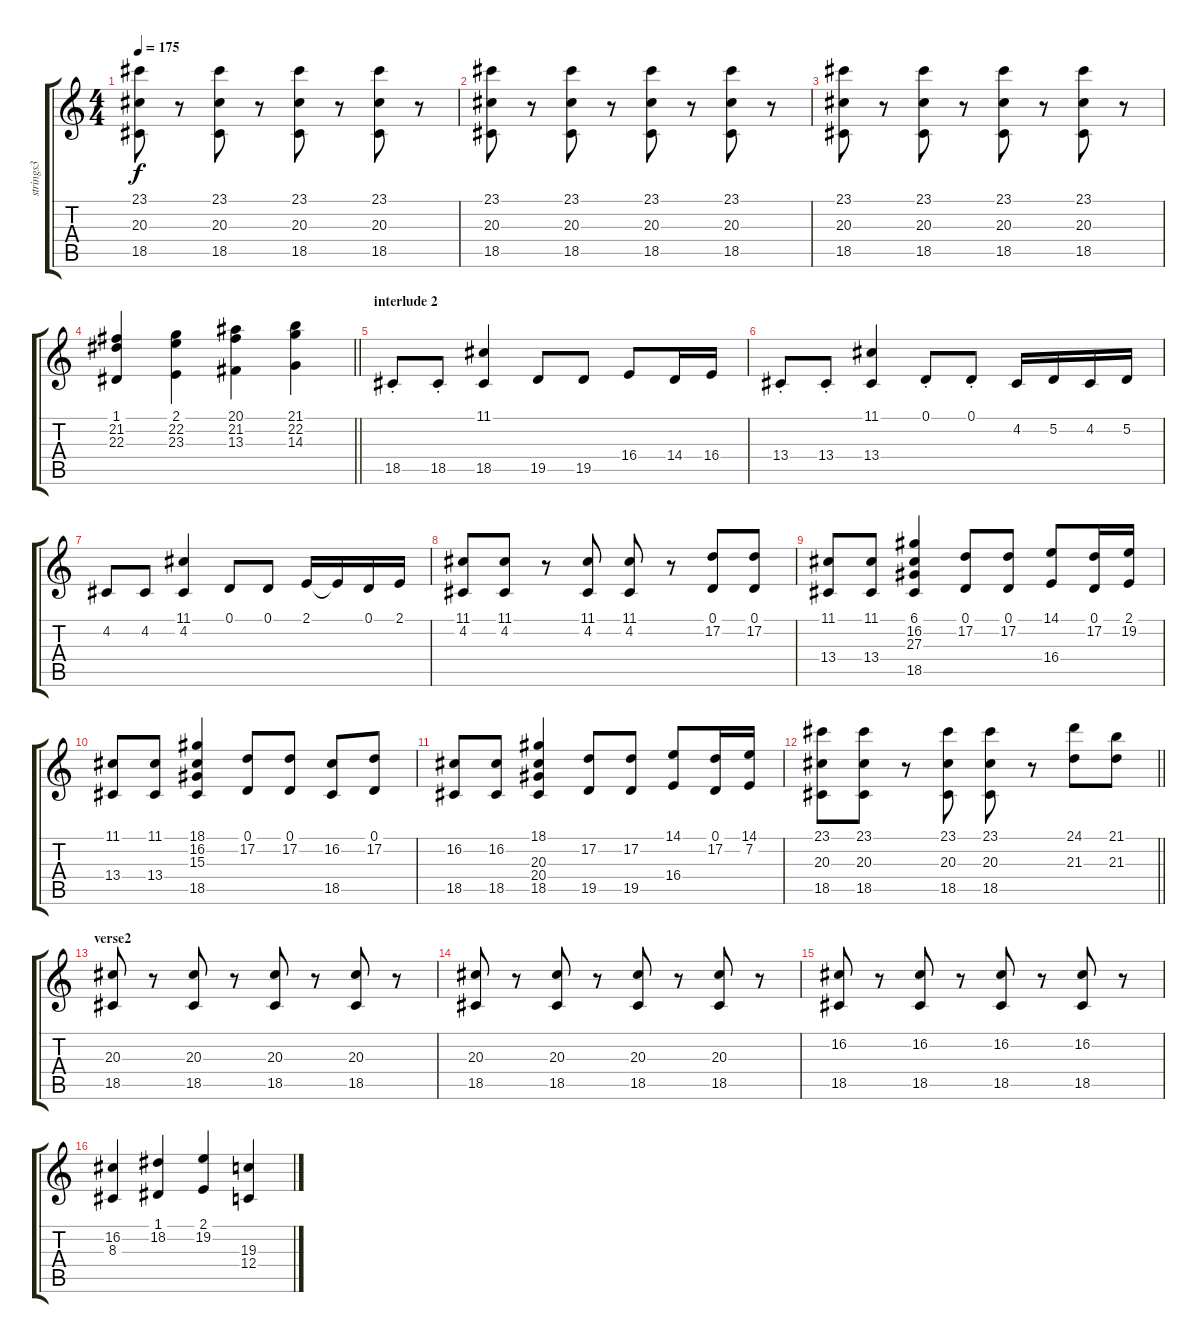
\track ("strings3" "strings3") {instrument stringensemble1}
\staff {score tabs}
\tuning (D4 A3 F3 C3 G2 C2) {hide}
\ts (4 4)
\tempo 175
\clef g2
\ks c
(23.1 20.3 18.5).8{dy f} r.8 (23.1 20.3 18.5).8 r.8 (23.1 20.3 18.5).8 r.8 (23.1 20.3 18.5).8 r.8 |
(23.1 20.3 18.5).8 r.8 (23.1 20.3 18.5).8 r.8 (23.1 20.3 18.5).8 r.8 (23.1 20.3 18.5).8 r.8 |
(23.1 20.3 18.5).8 r.8 (23.1 20.3 18.5).8 r.8 (23.1 20.3 18.5).8 r.8 (23.1 20.3 18.5).8 r.8 |
\barLineRight lightlight
(1.1 21.2 22.3).4 (2.1 22.2 23.3).4 (20.1 21.2 13.3).4 (21.1 22.2 14.3).4 |
\section ("" "interlude 2")
18.5{st}.8 18.5{st}.8 (11.1 18.5).4 19.5.8 19.5.8 16.4.8 14.4.16 16.4.16 |
13.4{st}.8 13.4{st}.8 (11.1 13.4).4 0.1{st}.8 0.1{st}.8 4.2.16 5.2.16 4.2.16 5.2.16 |
4.2.8 4.2.8 (11.1 4.2).4 0.1.8 0.1.8 2.1.16 2.1{t}.16 0.1.16 2.1.16 |
(11.1 4.2).8 (11.1 4.2).8 r.8 (11.1 4.2).8 (11.1 4.2).8 r.8 (0.1 17.2).8 (0.1 17.2).8 |
(11.1 13.4).8 (11.1 13.4).8 (6.1 16.2 27.3 18.5).4 (0.1 17.2).8 (0.1 17.2).8 (14.1 16.4).8 (0.1 17.2).16 (2.1 19.2).16 |
(11.1 13.4).8 (11.1 13.4).8 (18.1 16.2 15.3 18.5).4 (0.1 17.2).8 (0.1 17.2).8 (16.2 18.5).8 (0.1 17.2).8 |
(16.2 18.5).8 (16.2 18.5).8 (18.1 20.3 20.4 18.5).4 (17.2 19.5).8 (17.2 19.5).8 (14.1 16.4).8 (0.1 17.2).16 (14.1 7.2).16 |
\barLineRight lightlight
(23.1 20.3 18.5).8 (23.1 20.3 18.5).8 r.8 (23.1 20.3 18.5).8 (23.1 20.3 18.5).8 r.8 (24.1 21.3).8 (21.1 21.3).8 |
\section ("" "verse2")
(20.3 18.5).8 r.8 (20.3 18.5).8 r.8 (20.3 18.5).8 r.8 (20.3 18.5).8 r.8 |
(20.3 18.5).8 r.8 (20.3 18.5).8 r.8 (20.3 18.5).8 r.8 (20.3 18.5).8 r.8 |
(16.2 18.5).8 r.8 (16.2 18.5).8 r.8 (16.2 18.5).8 r.8 (16.2 18.5).8 r.8 |
(16.2 8.3).4 (1.1 18.2).4 (2.1 19.2).4 (19.3 12.4).4
